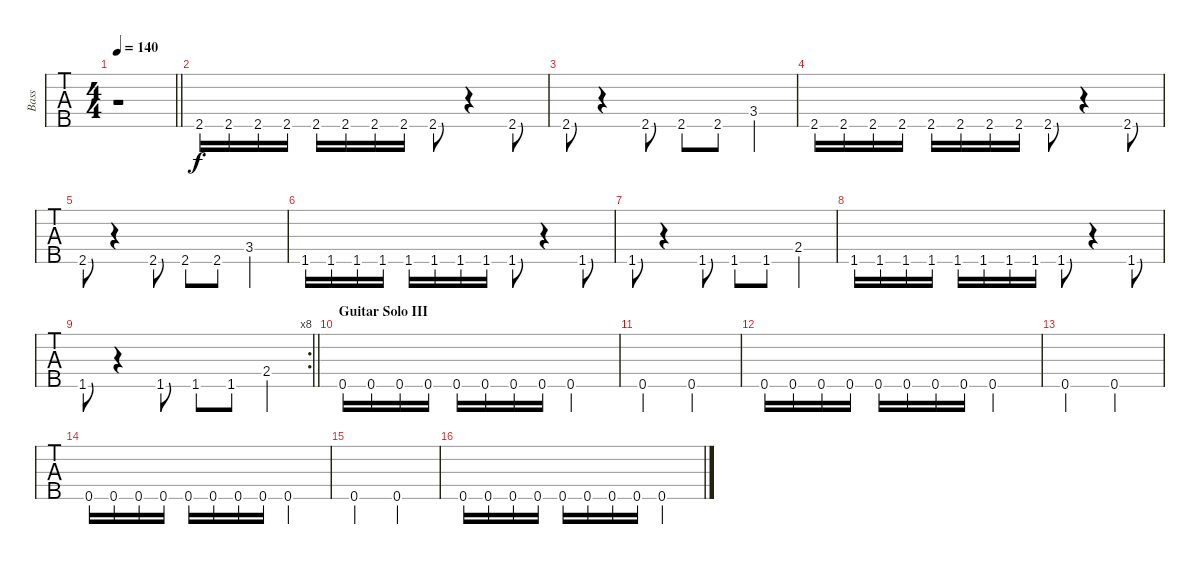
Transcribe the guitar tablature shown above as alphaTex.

\track ("Bass" "Bass") {instrument electricbassfinger}
\staff {tabs}
\tuning (Gb2 Db2 Ab1 Eb1 Bb0) {hide}
\ts (4 4)
\tempo 140
\clef f4
\barLineRight lightlight
\ks c
r.1{dy f} |
\section ("" "")
2.5.16 2.5.16 2.5.16 2.5.16 2.5.16 2.5.16 2.5.16 2.5.16 2.5.8 r.4 2.5.8 |
2.5.8 r.4 2.5.8 2.5.8 2.5.8 3.4.4 |
2.5.16 2.5.16 2.5.16 2.5.16 2.5.16 2.5.16 2.5.16 2.5.16 2.5.8 r.4 2.5.8 |
2.5.8 r.4 2.5.8 2.5.8 2.5.8 3.4.4 |
1.5.16 1.5.16 1.5.16 1.5.16 1.5.16 1.5.16 1.5.16 1.5.16 1.5.8 r.4 1.5.8 |
1.5.8 r.4 1.5.8 1.5.8 1.5.8 2.4.4 |
1.5.16 1.5.16 1.5.16 1.5.16 1.5.16 1.5.16 1.5.16 1.5.16 1.5.8 r.4 1.5.8 |
\rc 8
\barLineRight lightlight
1.5.8 r.4 1.5.8 1.5.8 1.5.8 2.4.4 |
\section ("" "Guitar Solo III")
0.5.16 0.5.16 0.5.16 0.5.16 0.5.16 0.5.16 0.5.16 0.5.16 0.5.2 |
0.5.2 0.5.2 |
0.5.16 0.5.16 0.5.16 0.5.16 0.5.16 0.5.16 0.5.16 0.5.16 0.5.2 |
0.5.2 0.5.2 |
0.5.16 0.5.16 0.5.16 0.5.16 0.5.16 0.5.16 0.5.16 0.5.16 0.5.2 |
0.5.2 0.5.2 |
0.5.16 0.5.16 0.5.16 0.5.16 0.5.16 0.5.16 0.5.16 0.5.16 0.5.2
